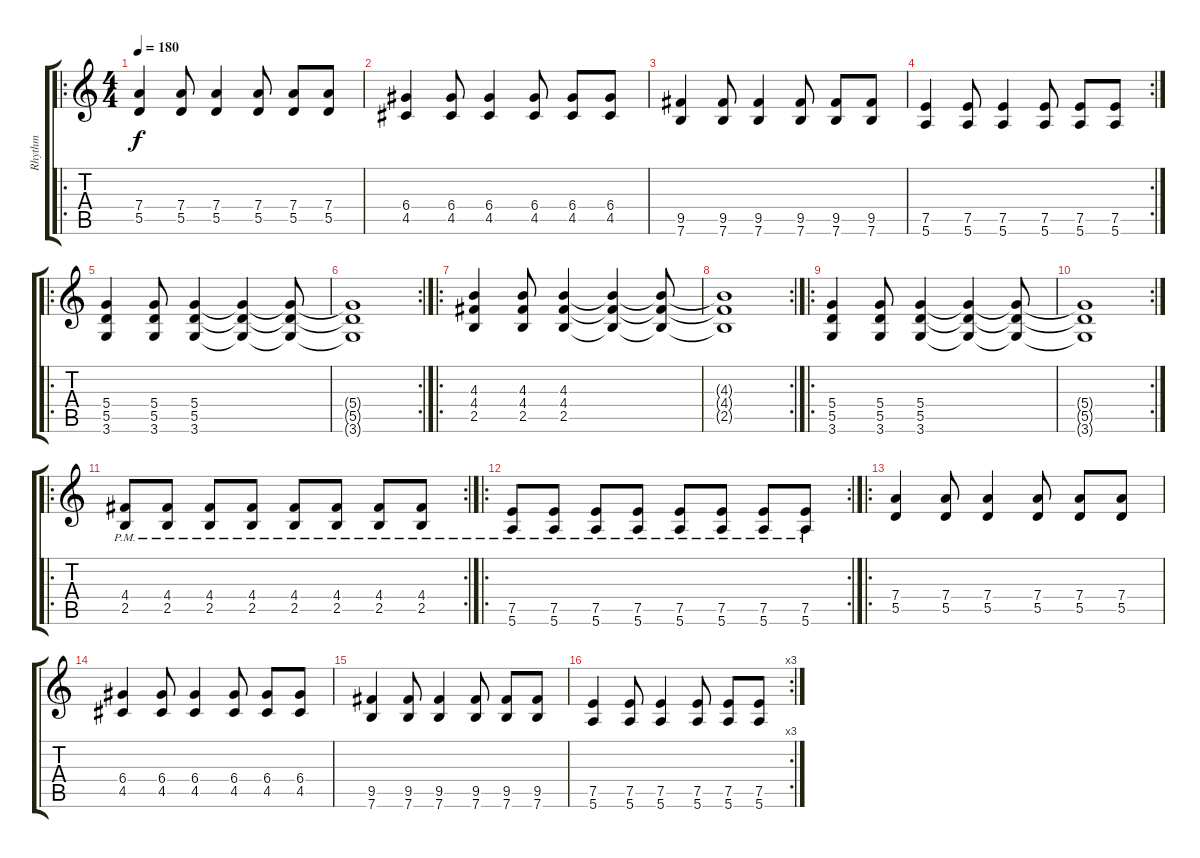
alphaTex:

\track ("Rhythm" "Rhythm") {instrument overdrivenguitar}
\staff {score tabs}
\tuning (E4 B3 G3 D3 A2 E2) {hide}
\ro
\ts (4 4)
\tempo 180
\clef g2
\ks c
(7.4 5.5).4{dy f} (7.4 5.5).8 (7.4 5.5).4 (7.4 5.5).8 (7.4 5.5).8 (7.4 5.5).8 |
(6.4 4.5).4 (6.4 4.5).8 (6.4 4.5).4 (6.4 4.5).8 (6.4 4.5).8 (6.4 4.5).8 |
(9.5 7.6).4 (9.5 7.6).8 (9.5 7.6).4 (9.5 7.6).8 (9.5 7.6).8 (9.5 7.6).8 |
\rc 2
(7.5 5.6).4 (7.5 5.6).8 (7.5 5.6).4 (7.5 5.6).8 (7.5 5.6).8 (7.5 5.6).8 |
\ro
(5.4 5.5 3.6).4 (5.4 5.5 3.6).8 (5.4 5.5 3.6).4 (5.4{t} 5.5{t} 3.6{t}).4 (5.4{t} 5.5{t} 3.6{t}).8 |
\rc 2
(5.4{t} 5.5{t} 3.6{t}).1 |
\ro
(4.3 4.4 2.5).4 (4.3 4.4 2.5).8 (4.3 4.4 2.5).4 (4.3{t} 4.4{t} 2.5{t}).4 (4.3{t} 4.4{t} 2.5{t}).8 |
\rc 2
(4.3{t} 4.4{t} 2.5{t}).1 |
\ro
(5.4 5.5 3.6).4 (5.4 5.5 3.6).8 (5.4 5.5 3.6).4 (5.4{t} 5.5{t} 3.6{t}).4 (5.4{t} 5.5{t} 3.6{t}).8 |
\rc 2
(5.4{t} 5.5{t} 3.6{t}).1 |
\ro
\rc 2
(4.4 2.5{pm}).8 (4.4 2.5{pm}).8 (4.4 2.5{pm}).8 (4.4 2.5{pm}).8 (4.4 2.5{pm}).8 (4.4 2.5{pm}).8 (4.4 2.5{pm}).8 (4.4 2.5{pm}).8 |
\ro
\rc 2
(7.5 5.6{pm}).8 (7.5 5.6{pm}).8 (7.5 5.6{pm}).8 (7.5 5.6{pm}).8 (7.5 5.6{pm}).8 (7.5 5.6{pm}).8 (7.5 5.6{pm}).8 (7.5 5.6{pm}).8 |
\ro
(7.4 5.5).4 (7.4 5.5).8 (7.4 5.5).4 (7.4 5.5).8 (7.4 5.5).8 (7.4 5.5).8 |
(6.4 4.5).4 (6.4 4.5).8 (6.4 4.5).4 (6.4 4.5).8 (6.4 4.5).8 (6.4 4.5).8 |
(9.5 7.6).4 (9.5 7.6).8 (9.5 7.6).4 (9.5 7.6).8 (9.5 7.6).8 (9.5 7.6).8 |
\rc 3
(7.5 5.6).4 (7.5 5.6).8 (7.5 5.6).4 (7.5 5.6).8 (7.5 5.6).8 (7.5 5.6).8
